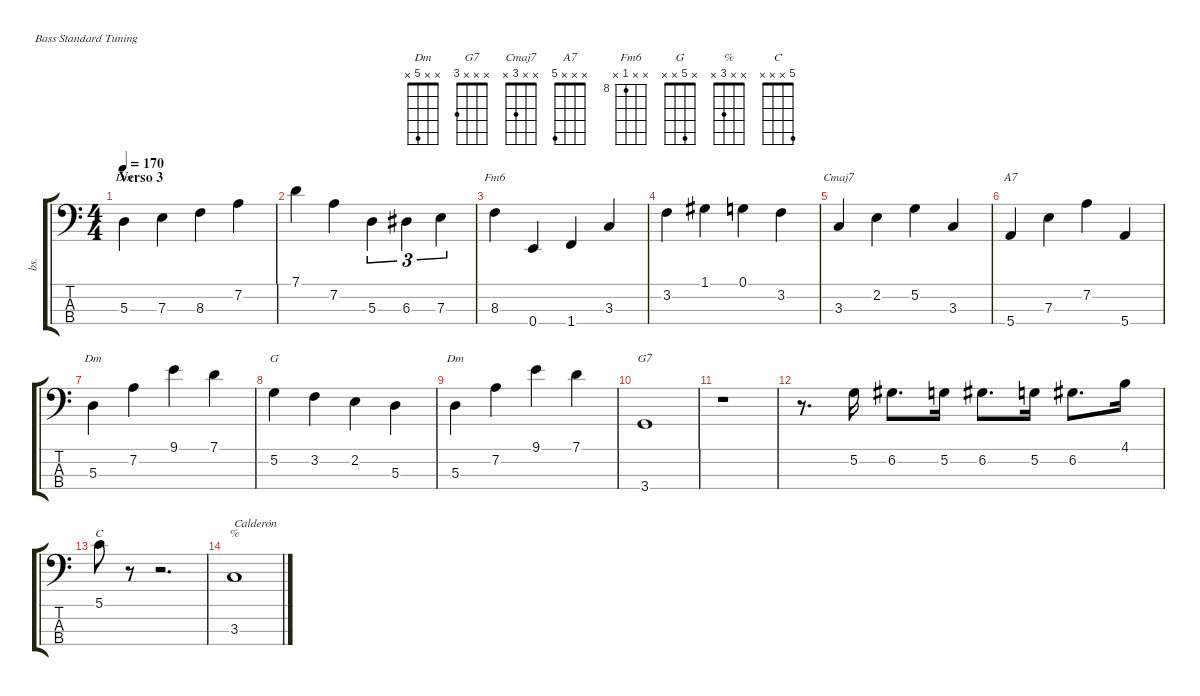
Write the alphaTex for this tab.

\defaultSystemsLayout 4
\hideDynamics
\useSystemSignSeparator
\otherSystemsTrackNameOrientation horizontal
\extendBarLines
\track ("Bass" "bs.") {instrument electricbassfinger}
\staff {score tabs}
\tuning (G2 D2 A1 E1)
\chord ("Dm" x x 5 x) {showfingering false}
\chord ("G7" x x x 3) {showfingering false}
\chord ("Cmaj7" x x 3 x) {showfingering false}
\chord ("A7" x x x 5) {showfingering false}
\chord ("Fm6" x x 8 x) {firstfret 8 showfingering false}
\chord ("G" x 5 x x) {showfingering false}
\chord ("%" x x 3 x) {showfingering false}
\chord ("C" 5 x x x) {showfingering false}
\ts (4 4)
\section ("" "Verso 3")
\tempo 170
\clef f4
\ks c
5.3.4{ch "Dm" dy f beam Down} 7.3.4{beam Down} 8.3.4{beam Down} 7.2.4{beam Down} |
7.1.4{beam Down} 7.2.4{beam Down} 5.3.4{tu (3 2) beam Down} 6.3{acc #}.4{tu (3 2) beam Down} 7.3.4{tu (3 2) beam Down} |
8.3.4{ch "Fm6" beam Down} 0.4.4{beam Up} 1.4.4{beam Up} 3.3.4{beam Up} |
3.2.4{beam Down} 1.1{acc #}.4{beam Down} 0.1.4{beam Down} 3.2.4{beam Down} |
3.3.4{ch "Cmaj7" beam Up} 2.2.4{beam Down} 5.2.4{beam Down} 3.3.4{beam Up} |
5.4.4{ch "A7" beam Up} 7.3.4{beam Down} 7.2.4{beam Down} 5.4.4{beam Up} |
5.3.4{ch "Dm" beam Down} 7.2.4{beam Down} 9.1.4{beam Down} 7.1.4{beam Down} |
5.2.4{ch "G" beam Down} 3.2.4{beam Down} 2.2.4{beam Down} 5.3.4{beam Down} |
5.3.4{ch "Dm" beam Down} 7.2.4{beam Down} 9.1.4{beam Down} 7.1.4{beam Down} |
3.4.1{ch "G7" dy mf beam Up} |
r.1{beam Down} |
r.8{d beam Down} 5.2.16{dy f beam Down} 6.2{acc #}.8{d beam Down} 5.2.16{beam Down} 6.2{acc #}.8{d beam Down} 5.2.16{beam Down} 6.2{acc #}.8{d beam Down} 4.1.16{beam Down} |
5.1.8{ch "C" beam Down} r.8{beam Down} r.2{d beam Down} |
3.3.1{ch "%" txt "Calderón" beam Up}
